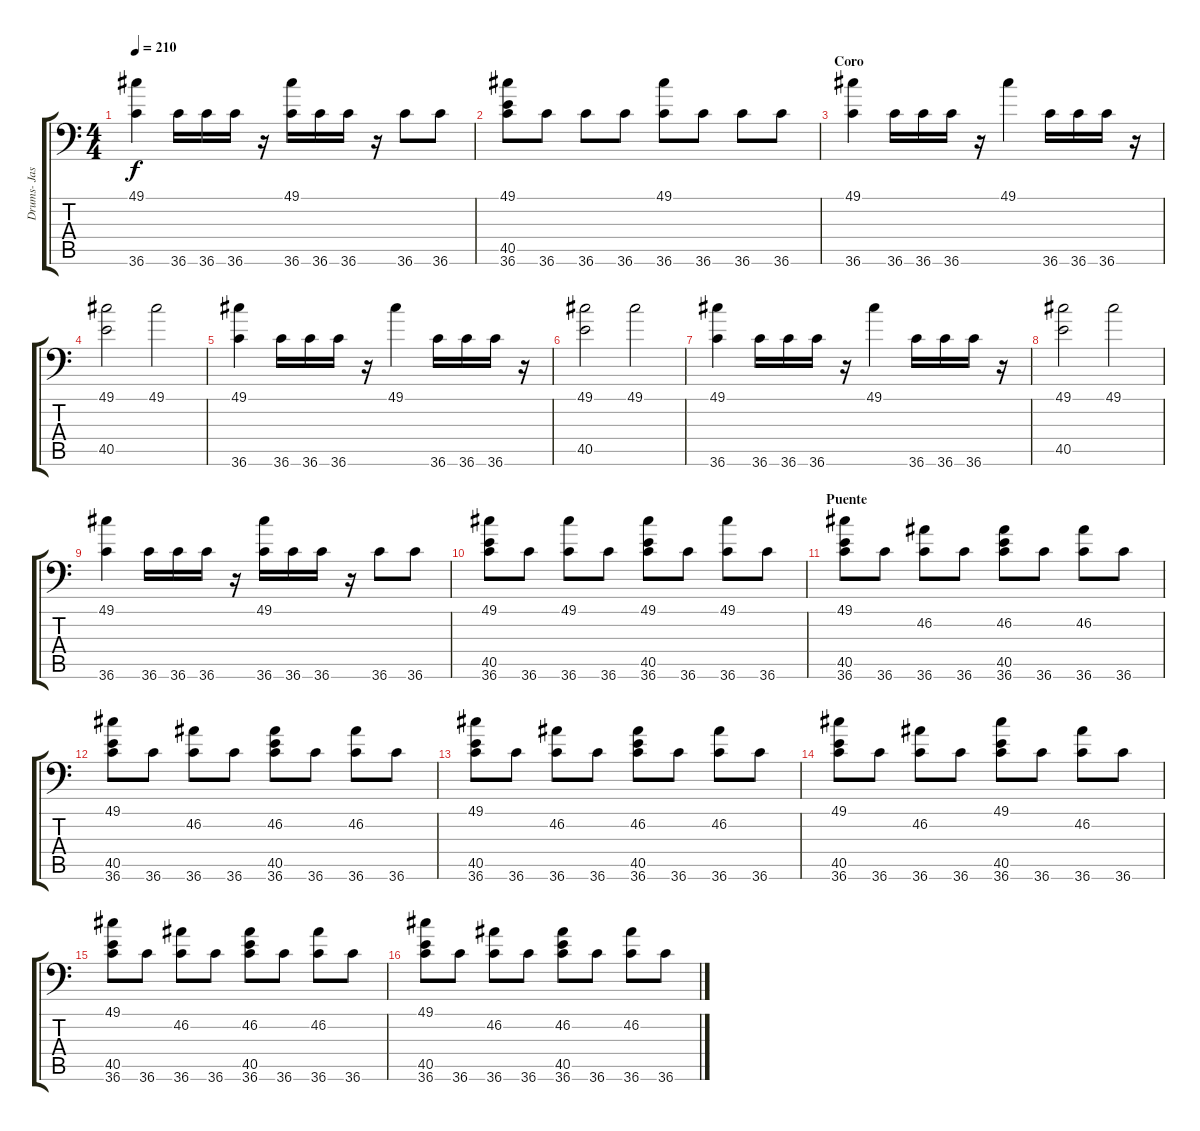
\track ("Drums- Jason Costa" "Drums- Jas") {instrument acousticgrandpiano}
\staff {score tabs}
\tuning (C-1 C-1 C-1 C-1 C-1 C-1) {hide}
\ts (4 4)
\tempo 210
\clef f4
\ks c
(49.1 36.6).4{dy f} 36.6.16 36.6.16 36.6.16 r.16 (49.1 36.6).16 36.6.16 36.6.16 r.16 36.6.8 36.6.8 |
(49.1 40.5 36.6).8 36.6.8 36.6.8 36.6.8 (49.1 36.6).8 36.6.8 36.6.8 36.6.8 |
\section ("" "Coro")
(49.1 36.6).4 36.6.16 36.6.16 36.6.16 r.16 49.1.4 36.6.16 36.6.16 36.6.16 r.16 |
(49.1 40.5).2 49.1.2 |
(49.1 36.6).4 36.6.16 36.6.16 36.6.16 r.16 49.1.4 36.6.16 36.6.16 36.6.16 r.16 |
(49.1 40.5).2 49.1.2 |
(49.1 36.6).4 36.6.16 36.6.16 36.6.16 r.16 49.1.4 36.6.16 36.6.16 36.6.16 r.16 |
(49.1 40.5).2 49.1.2 |
(49.1 36.6).4 36.6.16 36.6.16 36.6.16 r.16 (49.1 36.6).16 36.6.16 36.6.16 r.16 36.6.8 36.6.8 |
(49.1 40.5 36.6).8 36.6.8 (49.1 36.6).8 36.6.8 (49.1 40.5 36.6).8 36.6.8 (49.1 36.6).8 36.6.8 |
\section ("" "Puente")
(49.1 40.5 36.6).8 36.6.8 (46.2 36.6).8 36.6.8 (46.2 40.5 36.6).8 36.6.8 (46.2 36.6).8 36.6.8 |
(49.1 40.5 36.6).8 36.6.8 (46.2 36.6).8 36.6.8 (46.2 40.5 36.6).8 36.6.8 (46.2 36.6).8 36.6.8 |
(49.1 40.5 36.6).8 36.6.8 (46.2 36.6).8 36.6.8 (46.2 40.5 36.6).8 36.6.8 (46.2 36.6).8 36.6.8 |
(49.1 40.5 36.6).8 36.6.8 (46.2 36.6).8 36.6.8 (49.1 40.5 36.6).8 36.6.8 (46.2 36.6).8 36.6.8 |
(49.1 40.5 36.6).8 36.6.8 (46.2 36.6).8 36.6.8 (46.2 40.5 36.6).8 36.6.8 (46.2 36.6).8 36.6.8 |
(49.1 40.5 36.6).8 36.6.8 (46.2 36.6).8 36.6.8 (46.2 40.5 36.6).8 36.6.8 (46.2 36.6).8 36.6.8
